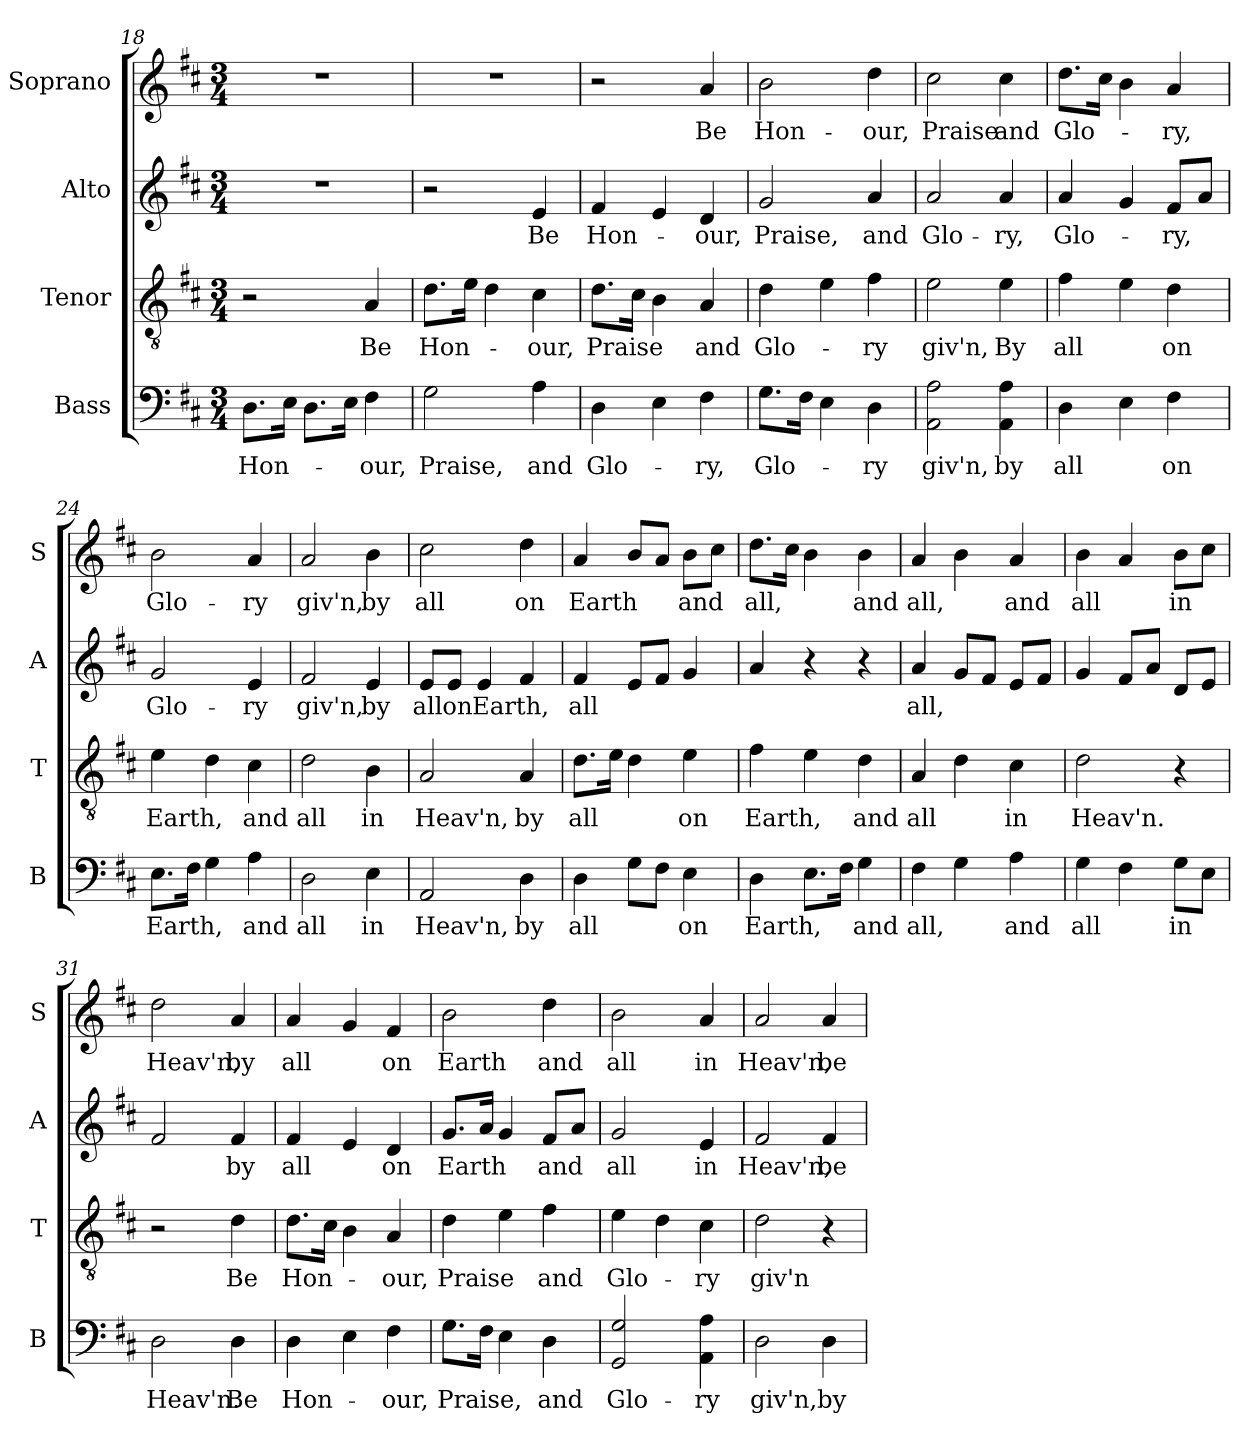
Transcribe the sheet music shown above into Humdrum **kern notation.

**kern	**text	**kern	**text	**kern	**text	**kern	**text
*part4	*part4	*part3	*part3	*part2	*part2	*part1	*part1
*staff4	*staff4	*staff3	*staff3	*staff2	*staff2	*staff1	*staff1
*I"Bass	*	*I"Tenor	*	*I"Alto	*	*I"Soprano	*
*I'B	*	*I'T	*	*I'A	*	*I'S	*
*clefF4	*	*clefGv2	*	*clefG2	*	*clefG2	*
*k[f#c#]	*	*k[f#c#]	*	*k[f#c#]	*	*k[f#c#]	*
*D:	*	*D:	*	*D:	*	*D:	*
*M3/4	*	*M3/4	*	*M3/4	*	*M3/4	*
=18	=18	=18	=18	=18	=18	=18	=18
!	!LO:LY:b	!	!	!	!	!	!
8.D\L	Hon-	2r	.	2.r	.	2.r	.
16E\Jk	.	.	.	.	.	.	.
8.D\L	.	.	.	.	.	.	.
16E\Jk	.	.	.	.	.	.	.
!	!LO:LY:b	!	!LO:LY:b	!	!	!	!
4F#\	-our,	4A/	Be	.	.	.	.
!!LO:LB:g=z
=19	=19	=19	=19	=19	=19	=19	=19
!	!LO:LY:b	!	!LO:LY:b	!	!	!	!
2G\	Praise,	8.d\L	Hon-	2r	.	2.r	.
.	.	16e\Jk	.	.	.	.	.
.	.	4d\	.	.	.	.	.
!	!LO:LY:b	!	!LO:LY:b	!	!LO:LY:b	!	!
4A\	and	4c#\	-our,	4e/	Be	.	.
=20	=20	=20	=20	=20	=20	=20	=20
!	!LO:LY:b	!	!LO:LY:b	!	!LO:LY:b	!	!
4D\	Glo-	8.d\L	Praise	4f#/	Hon-	2r	.
.	.	16c#\Jk	.	.	.	.	.
4E\	.	4B\	.	4e/	.	.	.
!	!LO:LY:b	!	!LO:LY:b	!	!LO:LY:b	!	!LO:LY:b
4F#\	-ry,	4A/	and	4d/	-our,	4a/	Be
=21	=21	=21	=21	=21	=21	=21	=21
!	!LO:LY:b	!	!LO:LY:b	!	!LO:LY:b	!	!LO:LY:b
8.G\L	Glo-	4d\	Glo-	2g/	Praise,	2b\	Hon-
16F#\Jk	.	.	.	.	.	.	.
4E\	.	4e\	.	.	.	.	.
!	!LO:LY:b	!	!LO:LY:b	!	!LO:LY:b	!	!LO:LY:b
4D\	-ry	4f#\	-ry	4a/	and	4dd\	-our,
=22	=22	=22	=22	=22	=22	=22	=22
!	!LO:LY:b	!	!LO:LY:b	!	!LO:LY:b	!	!LO:LY:b
2AA\ 2A\	giv'n,	2e\	giv'n,	2a/	Glo-	2cc#\	Praise
!	!LO:LY:b	!	!LO:LY:b	!	!LO:LY:b	!	!LO:LY:b
4AA\ 4A\	by	4e\	By	4a/	-ry,	4cc#\	and
=23	=23	=23	=23	=23	=23	=23	=23
!	!LO:LY:b	!	!LO:LY:b	!	!LO:LY:b	!	!LO:LY:b
4D\	all	4f#\	all	4a/	Glo-	8.dd\L	Glo-
.	.	.	.	.	.	16cc#\Jk	.
4E\	.	4e\	.	4g/	.	4b\	.
!	!LO:LY:b	!	!LO:LY:b	!	!LO:LY:b	!	!LO:LY:b
4F#\	on	4d\	on	8f#/L	-ry,	4a/	-ry,
.	.	.	.	8a/J	.	.	.
=24	=24	=24	=24	=24	=24	=24	=24
!	!LO:LY:b	!	!LO:LY:b	!	!LO:LY:b	!	!LO:LY:b
8.E\L	Earth,	4e\	Earth,	2g/	Glo-	2b\	Glo-
16F#\Jk	.	.	.	.	.	.	.
4G\	.	4d\	.	.	.	.	.
!	!LO:LY:b	!	!LO:LY:b	!	!LO:LY:b	!	!LO:LY:b
4A\	and	4c#\	and	4e/	-ry	4a/	-ry
!!LO:PB:g=z
=25	=25	=25	=25	=25	=25	=25	=25
!	!LO:LY:b	!	!LO:LY:b	!	!LO:LY:b	!	!LO:LY:b
2D\	all	2d\	all	2f#/	giv'n,	2a/	giv'n,
!	!LO:LY:b	!	!LO:LY:b	!	!LO:LY:b	!	!LO:LY:b
4E\	in	4B\	in	4e/	by	4b\	by
=26	=26	=26	=26	=26	=26	=26	=26
!	!LO:LY:b	!	!LO:LY:b	!	!LO:LY:b	!	!LO:LY:b
2AA/	Heav'n,	2A/	Heav'n,	8e/L	all	2cc#\	all
!	!	!	!	!	!LO:LY:b	!	!
.	.	.	.	8e/J	on	.	.
!	!	!	!	!	!LO:LY:b	!	!
.	.	.	.	4e/	Earth,	.	.
!	!LO:LY:b	!	!LO:LY:b	!	!	!	!LO:LY:b
4D\	by	4A/	by	4f#/	.	4dd\	on
=27	=27	=27	=27	=27	=27	=27	=27
!	!LO:LY:b	!	!LO:LY:b	!	!LO:LY:b	!	!LO:LY:b
4D\	all	8.d\L	all	4f#/	all	4a/	Earth
.	.	16e\Jk	.	.	.	.	.
8G\L	.	4d\	.	8e/L	.	8b/L	.
8F#\J	.	.	.	8f#/J	.	8a/J	.
!	!LO:LY:b	!	!LO:LY:b	!	!	!	!LO:LY:b
4E\	on	4e\	on	4g/	.	8b\L	and
.	.	.	.	.	.	8cc#\J	.
=28	=28	=28	=28	=28	=28	=28	=28
!	!LO:LY:b	!	!LO:LY:b	!	!	!	!LO:LY:b
4D\	Earth,	4f#\	Earth,	4a/	.	8.dd\L	all,
.	.	.	.	.	.	16cc#\Jk	.
8.E\L	.	4e\	.	4r	.	4b\	.
16F#\Jk	.	.	.	.	.	.	.
!	!LO:LY:b	!	!LO:LY:b	!	!	!	!LO:LY:b
4G\	and	4d\	and	4r	.	4b\	and
=29	=29	=29	=29	=29	=29	=29	=29
!	!LO:LY:b	!	!LO:LY:b	!	!LO:LY:b	!	!LO:LY:b
4F#\	all,	4A/	all	4a/	all,	4a/	all,
4G\	.	4d\	.	8g/L	.	4b\	.
.	.	.	.	8f#/J	.	.	.
!	!LO:LY:b	!	!LO:LY:b	!	!	!	!LO:LY:b
4A\	and	4c#\	in	8e/L	.	4a/	and
.	.	.	.	8f#/J	.	.	.
=30	=30	=30	=30	=30	=30	=30	=30
!	!LO:LY:b	!	!LO:LY:b	!	!	!	!LO:LY:b
4G\	all	2d\	Heav'n.	4g/	.	4b\	all
4F#\	.	.	.	8f#/L	.	4a/	.
.	.	.	.	8a/J	.	.	.
!	!LO:LY:b	!	!	!	!	!	!LO:LY:b
8G\L	in	4r	.	8d/L	.	8b\L	in
8E\J	.	.	.	8e/J	.	8cc#\J	.
!!LO:LB:g=z
=31	=31	=31	=31	=31	=31	=31	=31
!	!LO:LY:b	!	!	!	!	!	!LO:LY:b
2D\	Heav'n.	2r	.	2f#/	.	2dd\	Heav'n,
!	!LO:LY:b	!	!LO:LY:b	!	!LO:LY:b	!	!LO:LY:b
4D\	Be	4d\	Be	4f#/	by	4a/	by
=32	=32	=32	=32	=32	=32	=32	=32
!	!LO:LY:b	!	!LO:LY:b	!	!LO:LY:b	!	!LO:LY:b
4D\	Hon-	8.d\L	Hon-	4f#/	all	4a/	all
.	.	16c#\Jk	.	.	.	.	.
4E\	.	4B\	.	4e/	.	4g/	.
!	!LO:LY:b	!	!LO:LY:b	!	!LO:LY:b	!	!LO:LY:b
4F#\	-our,	4A/	-our,	4d/	on	4f#/	on
=33	=33	=33	=33	=33	=33	=33	=33
!	!LO:LY:b	!	!LO:LY:b	!	!LO:LY:b	!	!LO:LY:b
8.G\L	Praise,	4d\	Praise	8.g/L	Earth	2b\	Earth
16F#\Jk	.	.	.	16a/Jk	.	.	.
4E\	.	4e\	.	4g/	.	.	.
!	!LO:LY:b	!	!LO:LY:b	!	!LO:LY:b	!	!LO:LY:b
4D\	and	4f#\	and	8f#/L	and	4dd\	and
.	.	.	.	8a/J	.	.	.
=34	=34	=34	=34	=34	=34	=34	=34
!	!LO:LY:b	!	!LO:LY:b	!	!LO:LY:b	!	!LO:LY:b
2GG/ 2G/	Glo-	4e\	Glo-	2g/	all	2b\	all
.	.	4d\	.	.	.	.	.
!	!LO:LY:b	!	!LO:LY:b	!	!LO:LY:b	!	!LO:LY:b
4AA\ 4A\	-ry	4c#\	-ry	4e/	in	4a/	in
=35	=35	=35	=35	=35	=35	=35	=35
!	!LO:LY:b	!	!LO:LY:b	!	!LO:LY:b	!	!LO:LY:b
2D\	giv'n,	2d\	giv'n	2f#/	Heav'n,	2a/	Heav'n,
!	!LO:LY:b	!	!	!	!LO:LY:b	!	!LO:LY:b
4D\	by	4r	.	4f#/	be	4a/	be
=	=	=	=	=	=	=	=
*-	*-	*-	*-	*-	*-	*-	*-
